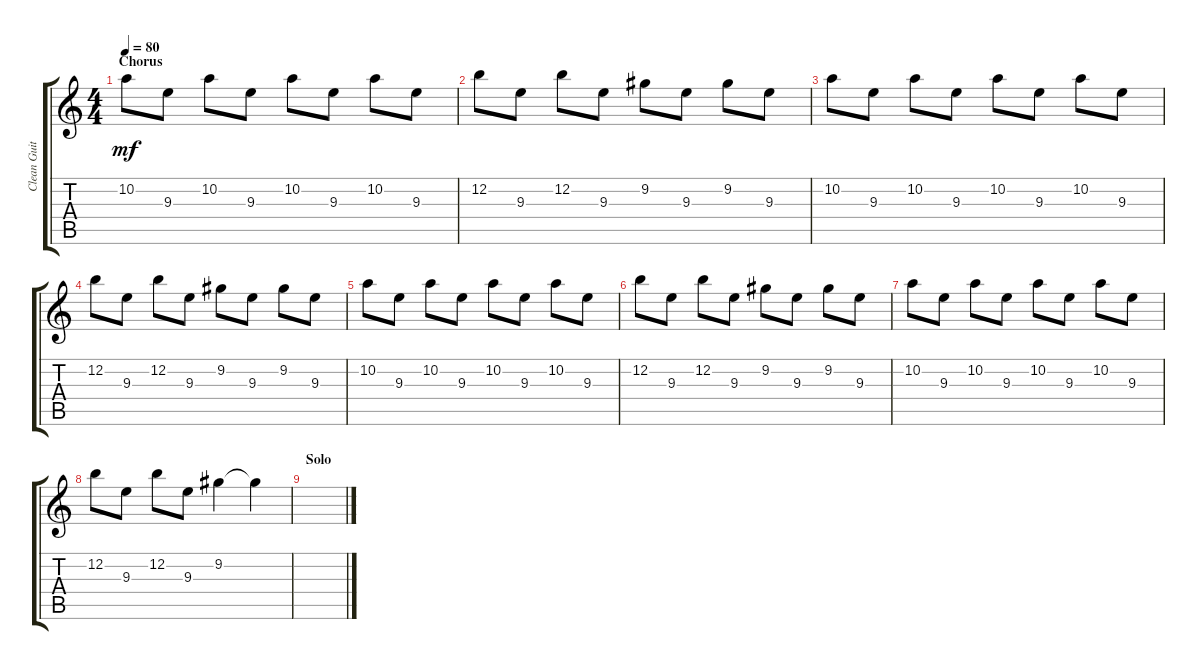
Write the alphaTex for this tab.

\track ("Clean Guitar" "Clean Guit") {instrument electricguitarclean}
\staff {score tabs}
\tuning (E4 B3 G3 D3 A2 E2) {hide}
\ts (4 4)
\section ("" "Chorus")
\tempo 80
\clef g2
\ks c
10.2.8{dy mf} 9.3.8 10.2.8 9.3.8 10.2.8 9.3.8 10.2.8 9.3.8 |
12.2.8 9.3.8 12.2.8 9.3.8 9.2.8 9.3.8 9.2.8 9.3.8 |
10.2.8 9.3.8 10.2.8 9.3.8 10.2.8 9.3.8 10.2.8 9.3.8 |
12.2.8 9.3.8 12.2.8 9.3.8 9.2.8 9.3.8 9.2.8 9.3.8 |
10.2.8 9.3.8 10.2.8 9.3.8 10.2.8 9.3.8 10.2.8 9.3.8 |
12.2.8 9.3.8 12.2.8 9.3.8 9.2.8 9.3.8 9.2.8 9.3.8 |
10.2.8 9.3.8 10.2.8 9.3.8 10.2.8 9.3.8 10.2.8 9.3.8 |
12.2.8 9.3.8 12.2.8 9.3.8 9.2.4 9.2{t}.4 |
\section ("" "Solo")
